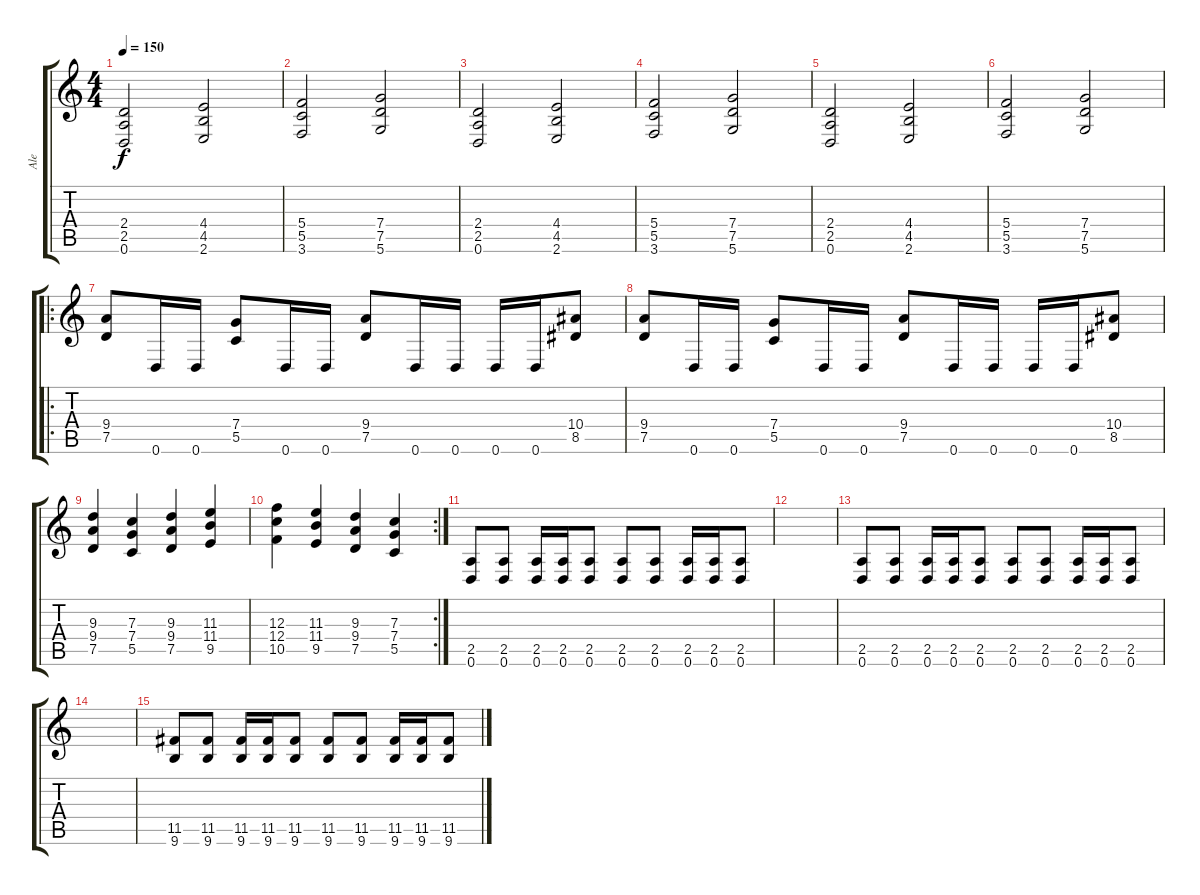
\track ("Ale" "Ale") {instrument distortionguitar}
\staff {score tabs}
\tuning (D4 A3 F3 C3 G2 D2) {hide}
\ts (4 4)
\tempo 150
\clef g2
\ks c
(2.4 2.5 0.6).2{dy f} (4.4 4.5 2.6).2 |
(5.4 5.5 3.6).2 (7.4 7.5 5.6).2 |
(2.4 2.5 0.6).2 (4.4 4.5 2.6).2 |
(5.4 5.5 3.6).2 (7.4 7.5 5.6).2 |
(2.4 2.5 0.6).2 (4.4 4.5 2.6).2 |
(5.4 5.5 3.6).2 (7.4 7.5 5.6).2 |
\ro
(9.4 7.5).8 0.6.16 0.6.16 (7.4 5.5).8 0.6.16 0.6.16 (9.4 7.5).8 0.6.16 0.6.16 0.6.16 0.6.16 (10.4 8.5).8 |
(9.4 7.5).8 0.6.16 0.6.16 (7.4 5.5).8 0.6.16 0.6.16 (9.4 7.5).8 0.6.16 0.6.16 0.6.16 0.6.16 (10.4 8.5).8 |
(9.3 9.4 7.5).4 (7.3 7.4 5.5).4 (9.3 9.4 7.5).4 (11.3 11.4 9.5).4 |
\rc 2
(12.3 12.4 10.5).4 (11.3 11.4 9.5).4 (9.3 9.4 7.5).4 (7.3 7.4 5.5).4 |
(2.5 0.6).8 (2.5 0.6).8 (2.5 0.6).16 (2.5 0.6).16 (2.5 0.6).8 (2.5 0.6).8 (2.5 0.6).8 (2.5 0.6).16 (2.5 0.6).16 (2.5 0.6).8 |
|
(2.5 0.6).8 (2.5 0.6).8 (2.5 0.6).16 (2.5 0.6).16 (2.5 0.6).8 (2.5 0.6).8 (2.5 0.6).8 (2.5 0.6).16 (2.5 0.6).16 (2.5 0.6).8 |
|
(11.5 9.6).8 (11.5 9.6).8 (11.5 9.6).16 (11.5 9.6).16 (11.5 9.6).8 (11.5 9.6).8 (11.5 9.6).8 (11.5 9.6).16 (11.5 9.6).16 (11.5 9.6).8
